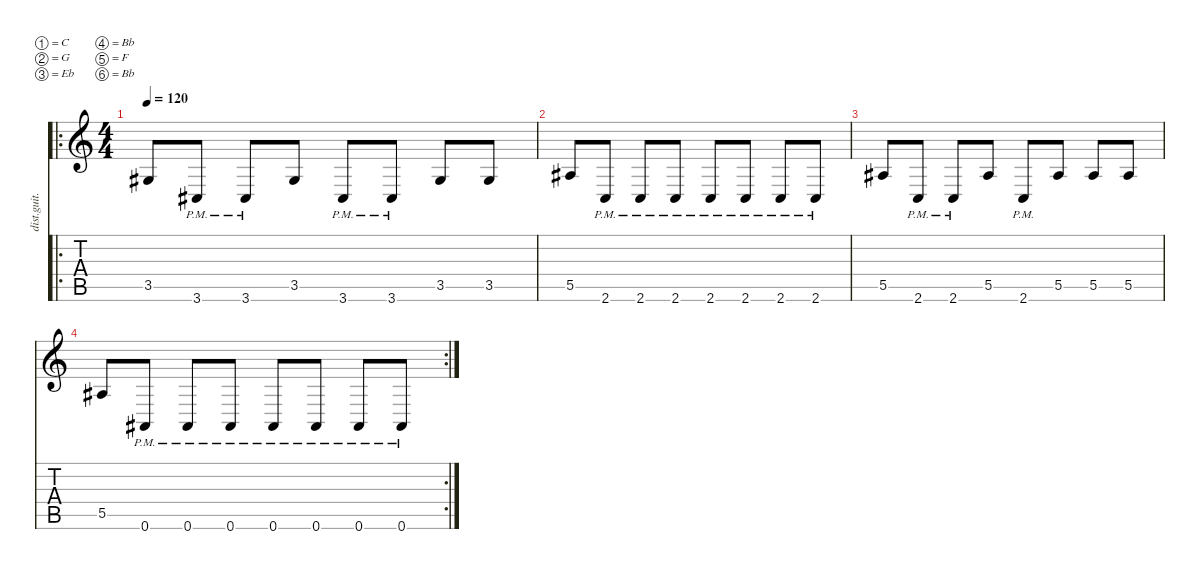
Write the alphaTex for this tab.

\defaultSystemsLayout 4
\hideDynamics
\bracketExtendMode nobrackets
\otherSystemsTrackNameOrientation horizontal
\track ("Distortion Guitar" "dist.guit.") {instrument distortionguitar}
\staff {score tabs}
\tuning (C4 G3 Eb3 Bb2 F2 Bb1)
\ro
\ts (4 4)
\tempo 120
\clef g2
\ks c
3.5{acc #}.8{dy mf instrument distortionguitar beam Up} 3.6{pm acc #}.8{beam Up} 3.6{pm acc #}.8{beam Up} 3.5{acc #}.8{beam Up} 3.6{pm acc #}.8{beam Up} 3.6{pm acc #}.8{beam Up} 3.5{acc #}.8{beam Up} 3.5{acc #}.8{beam Up} |
5.5{acc #}.8{beam Up} 2.6{pm}.8{beam Up} 2.6{pm}.8{beam Up} 2.6{pm}.8{beam Up} 2.6{pm}.8{beam Up} 2.6{pm}.8{beam Up} 2.6{pm}.8{beam Up} 2.6{pm}.8{beam Up} |
5.5{acc #}.8{beam Up} 2.6{pm}.8{beam Up} 2.6{pm}.8{beam Up} 5.5{acc #}.8{beam Up} 2.6{pm}.8{beam Up} 5.5{acc #}.8{beam Up} 5.5{acc #}.8{beam Up} 5.5{acc #}.8{beam Up} |
\rc 2
5.5{acc #}.8{beam Up} 0.6{pm acc #}.8{beam Up} 0.6{pm acc #}.8{beam Up} 0.6{pm acc #}.8{beam Up} 0.6{pm acc #}.8{beam Up} 0.6{pm acc #}.8{beam Up} 0.6{pm acc #}.8{beam Up} 0.6{pm acc #}.8{beam Up}
